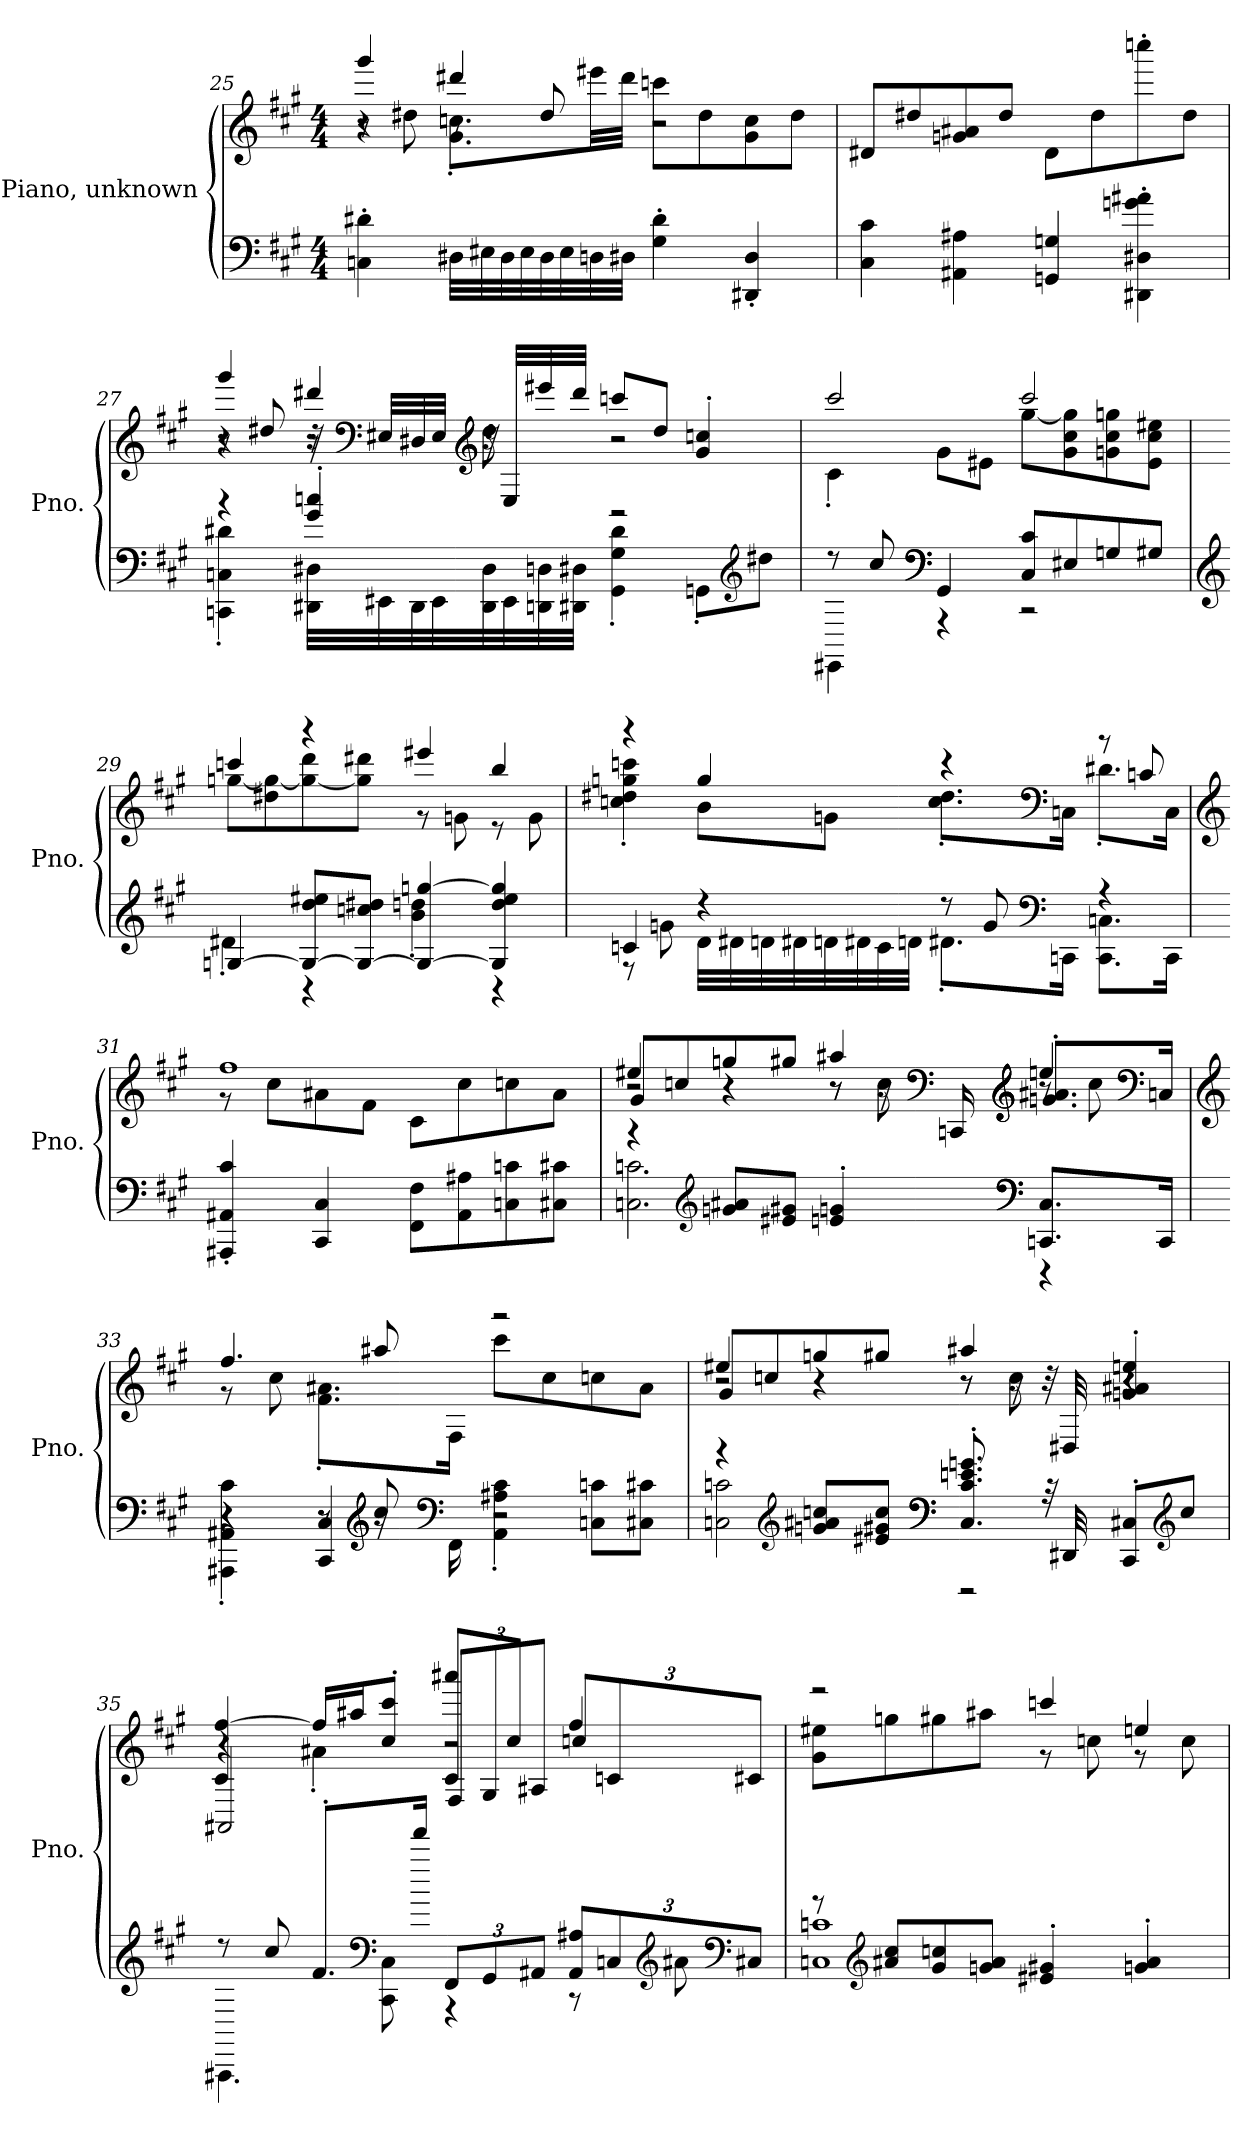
**kern	**kern
*part1	*part1
*staff2	*staff1
*I"Piano, unknown	*
*I'Pno.	*
*clefF4	*clefG2
*k[f#c#g#]	*k[f#c#g#]
*M4/4	*M4/4
=25	=25
*	*^
*	*	*^
4Cn\' 4d#X\'	4ggg#/	8r	4r
.	.	8dd#X\	.
32D#X\LLL	4ddd#X/	8.g#\' 8.ccn\'L	8r
32E#X\	.	.	.
32D#\	.	.	.
32E#\	.	.	.
32D#\	.	.	8dd#/
32E#\	.	.	.
32Dn\	.	32eee#X\LL	.
32D#X\JJJ	.	32ddd#\JJJ	.
4G#\' 4d#\'	2r	8cccn\L	2r
.	.	8dd#\	.
4DD#X/' 4D#/'	.	8g#\ 8cc\	.
.	.	8dd#\J	.
*	*v	*v	*v
!!LO:LB:g=z
=26	=26
4C#\ 4c#\	8d#X/L
.	8dd#X/
4AA#X\ 4A#X\	8gn/ 8a#X/
.	8dd#/J
4GGn/ 4Gn/	8d#\L
.	8dd#\
4DD#X\' 4D#X\' 4gn\' 4a#X\'	8ccccn'\
.	8dd#\J
=27	=27
*^	*^
*	*	*	*^
4r	4CCn\' 4Cn\' 4d#X\'	4ggg#/	4r	8r
.	.	.	.	8dd#X/
4g#/' 4ccn/'	32DD#X\ 32D#X\LLL	4ddd#X/	8r	32r
*	*	*clefF4	*	*
.	32EE#X\	.	.	32E#X/LLL
.	32DD#\	.	.	32D#X/
.	32EE#\	.	.	32E#/JJJ
*	*	*clefG2	*	*
.	32DD#\ 32D#\	.	8dd#\	32r
.	32EE#\	.	.	32E#/LLL
.	32DDn\ 32Dn\	.	.	32eee#X/
.	32DD#X\ 32D#X\JJJ	.	.	32ddd#/JJJ
2r	4GG#\' 4G#\' 4d#\'	2r	2r	8cccn/L
.	.	.	.	8dd#/J
.	8GGn'\L	.	.	4g#/' 4ccn/'
*clefG2	*	*	*	*
.	8dd#X\J	.	.	.
*	*	*	*v	*v
!!LO:LB:g=z
=28	=28	=28	=28
8r	4EE#X\	2ccc#/	4c#'\
8cc#/	.	.	.
*clefF4	*	*	*
4GG#/	4r	.	8g#\L
.	.	.	8e#X\J
8C#/ 8c#/L	2r	2ccc#/	[8gg#\L
8E#X/	.	.	8g#\ 8cc#\ 8gg#\]
8Gn/	.	.	8gn\ 8cc#\ 8ggn\
8G#X/J	.	.	8e#\ 8cc#\ 8ee#X\J
=29	=29	=29	=29
*clefG2	*	*	*
[4Gn/	4d#X'\	4cccn/	[8ggn\L
.	.	.	8dd#X\ 8gg\_
8G/_ 8dd/ 8ee#X/L	4r	4r	8gg\_ 8ddd\
8G/_ 8ccn/ 8dd#X/J	.	.	8gg\] 8ddd#X\J
4G/_ [4ggn/	4b\' 4ddn\'	4eee#X/	8r
.	.	.	8gn\
4G/] 4dd/ 4ee#/ 4gg/]	4r	4bb/	8r
.	.	.	8g\
!!LO:LB:g=z	!!
=30	=30	=30	=30
4cn/	8r	4r	4ccn\' 4dd#X\' 4ggn\' 4cccn\'
.	8gn\	.	.
4r	32d\LLL	4gg/	8b\L
.	32d#X\	.	.
.	32dn\	.	.
.	32d#X\	.	.
.	32dn\	.	8gn\J
.	32d#X\	.	.
.	32c\	.	.
.	32dn\JJJ	.	.
8r	8.d#X'\L	4r	8.cc\' 8.dd#\'L
8g/	.	.	.
*clefF4	*	*clefF4	*
.	16CCn\Jk	.	16Cn\Jk
4r	8.CC\ 8.Cn\L	8r	8.d#X'\L
.	.	8cn/	.
.	16CC\Jk	.	16C\Jk
*v	*v	*	*
=31	=31	=31
*	*clefG2	*
4AAA#X/' 4AA#X/' 4c#/'	1ff#	8r
.	.	8cc#\L
4CC#/ 4C#/	.	8a#X\
.	.	8f#\J
8FF#\ 8F#\L	.	8c#\L
8AA#\ 8A#X\	.	8cc#\
8Cn\ 8cn\	.	8ccn\
8C#X\ 8c#X\J	.	8a#\J
!!LO:LB:g=z
=32	=32	=32
*^	*	*^
4r	2.Cn\ 2.cn\	4ee#X/	2r	8g#/L
.	.	.	.	8ccn/
*clefG2	*	*	*	*
8gn/ 8a#X/L	.	4r	.	8ggn/
8e#X/ 8g#X/J	.	.	.	8gg#X/J
4en/' 4gn/'	.	4aa#X/	8r	8r
.	.	.	8cc\	16r
*	*	*clefF4	*	*
.	.	.	.	16CCn/
*clefF4	*	*clefG2	*	*
8.CCn/ 8.C/L	4r	4een/	8r	8.gn/' 8.a#X/'L
.	.	.	8cc\	.
*	*	*clefF4	*	*
16CC/Jk	.	.	.	16Cn/Jk
*v	*v	*	*	*
*	*v	*v	*v
!!LO:LB:g=z
=33	=33
*	*clefG2
*^	*^
*	*^	*	*
4r	4AAA#X\' 4AA#X\' 4c#\'	4r	4.ff#/	8r
.	.	.	.	8cc#\
8r	8r	4CC#/ 4C#/	.	8.f#\' 8.a#X\'L
*clefG2	*	*	*	*
8cc#/	16r	.	8aa#X/	.
*clefF4	*	*	*	*
.	16FF#\	.	.	16F#\Jk
2r	4AA#\' 4A#X\' 4c#\'	2r	2r	8ccc#\L
.	.	.	.	8cc#\
.	8Cn\ 8cn\L	.	.	8ccn\
.	8C#X\ 8c#X\J	.	.	8a#\J
*	*v	*v	*	*
=34	=34	=34	=34
*	*	*	*^
4r	2Cn\ 2cn\	4ee#X/	2r	8g#/L
.	.	.	.	8ccn/
*clefG2	*	*	*	*
8gn/ 8a#X/ 8ccn/L	.	4r	.	8ggn/
8e#X/ 8g#X/ 8cc/J	.	.	.	8gg#X/J
*clefF4	*	*	*	*
8.C/' 8.c/' 8.en/' 8.gn/'	2r	4aa#X/	8r	8r
.	.	.	8cc\	16r
32r	.	.	.	32r
32DD#X/	.	.	.	32D#X/
8CC#/' 8C#X/'L	.	4r	4r	4gn/' 4a#X/' 4een/'
*clefG2	*	*	*	*
8cc/J	.	.	.	.
!!LO:PB:g=z	!!	!!
=35	=35	=35	=35	=35
8r	4.AAA#X\	2AA#X/	4r	4c#/ [4ff#/
8cc#/	.	.	.	.
8.f#'/L	.	.	4a#X'\	16ff#/LL]
.	.	.	.	16aa#X/J
*clefF4	*	*	*	*
.	8CC#\ 8C#\	.	.	8cc#/' 8ccc#/'J
16fff#/Jk	.	.	.	.
*Xbrackettup	*	*	*	*Xbrackettup
12FF#/L	4r	8c#/ 8aaa#X/L	2r	12F#/L
12GG#/	.	.	.	12G#/
.	.	8cc#/J	.	.
12AA#X/J	.	.	.	12A#X/J
12AA#/ 12A#X/L	8r	4ff#/	.	12ccn/L
12Cn/	.	.	.	12cn/
*clefG2	*	*	*	*
.	8a#X\	.	.	.
*clefF4	*	*	*	*
12C#X/J	.	.	.	12c#X/J
*	*	*	*v	*v
=36	=36	=36	=36
8r	1Cn 1cn	2r	8g#\ 8ee#X\L
*clefG2	*	*	*
8a#X/ 8cc#/L	.	.	8ggn\
8g#/ 8ccn/	.	.	8gg#X\
8gn/ 8a#/J	.	.	8aa#X\J
4e#X/' 4g#X/'	.	4cccn/	8r
.	.	.	8ccn\
4gn/' 4a#/'	.	4een/	8r
.	.	.	8cc\
*v	*v	*	*
*	*v	*v
=	=
*-	*-
